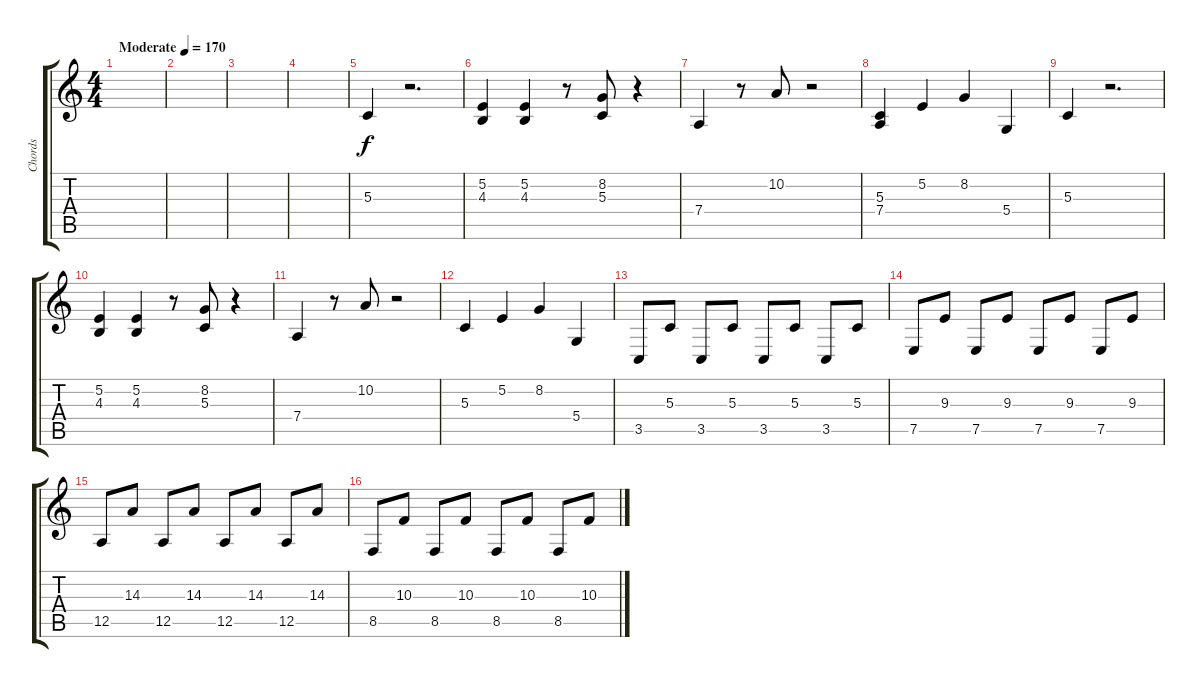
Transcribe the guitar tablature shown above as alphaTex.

\track ("Chords" "Chords") {instrument lead2sawtooth}
\staff {score tabs}
\tuning (E4 B3 G3 D3 A2 E2) {hide}
\ts (4 4)
\tempo (170 "Moderate")
\clef g2
\ks c
|
|
|
|
5.3.4 r.2{d} |
(5.2 4.3).4 (5.2 4.3).4 r.8 (8.2 5.3).8 r.4 |
7.4.4 r.8 10.2.8 r.2 |
(5.3 7.4).4 5.2.4 8.2.4 5.4.4 |
5.3.4 r.2{d} |
(5.2 4.3).4 (5.2 4.3).4 r.8 (8.2 5.3).8 r.4 |
7.4.4 r.8 10.2.8 r.2 |
5.3.4 5.2.4 8.2.4 5.4.4 |
3.5.8 5.3.8 3.5.8 5.3.8 3.5.8 5.3.8 3.5.8 5.3.8 |
7.5.8 9.3.8 7.5.8 9.3.8 7.5.8 9.3.8 7.5.8 9.3.8 |
12.5.8 14.3.8 12.5.8 14.3.8 12.5.8 14.3.8 12.5.8 14.3.8 |
8.5.8 10.3.8 8.5.8 10.3.8 8.5.8 10.3.8 8.5.8 10.3.8
